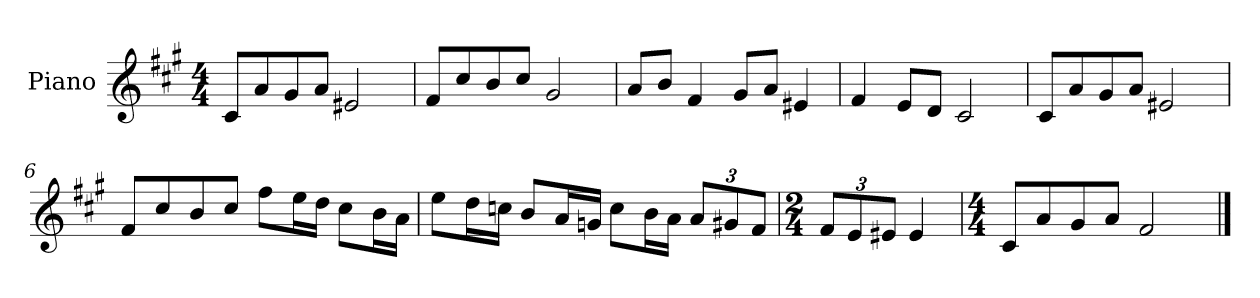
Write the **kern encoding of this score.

**kern
*part1
*staff1
*I"Piano
*I'Pno
*clefG2
*k[f#c#g#]
*f#:
*M4/4
=1
8c#/L
8a/
8g#/
8a/J
2e#X/
=2
8f#/L
8cc#/
8b/
8cc#/J
2g#/
=3
8a/L
8b/J
4f#/
8g#/L
8a/J
4e#X/
=4
4f#/
8e/L
8d/J
2c#/
=5
8c#/L
8a/
8g#/
8a/J
2e#X/
=6
8f#/L
8cc#/
8b/
8cc#/J
8ff#\L
16ee\L
16dd\JJ
8cc#\L
16b\L
16a\JJ
=7
8ee\L
16dd\L
16ccn\JJ
8b/L
16a/L
16gn/JJ
8cc\L
16b\L
16a\JJ
12a/L
12g#X/
12f#/J
=8
*M2/4
12f#/L
12e/
12e#X/J
4e#/
=9
*M4/4
8c#/L
8a/
8g#/
8a/J
2f#/
==
*-
